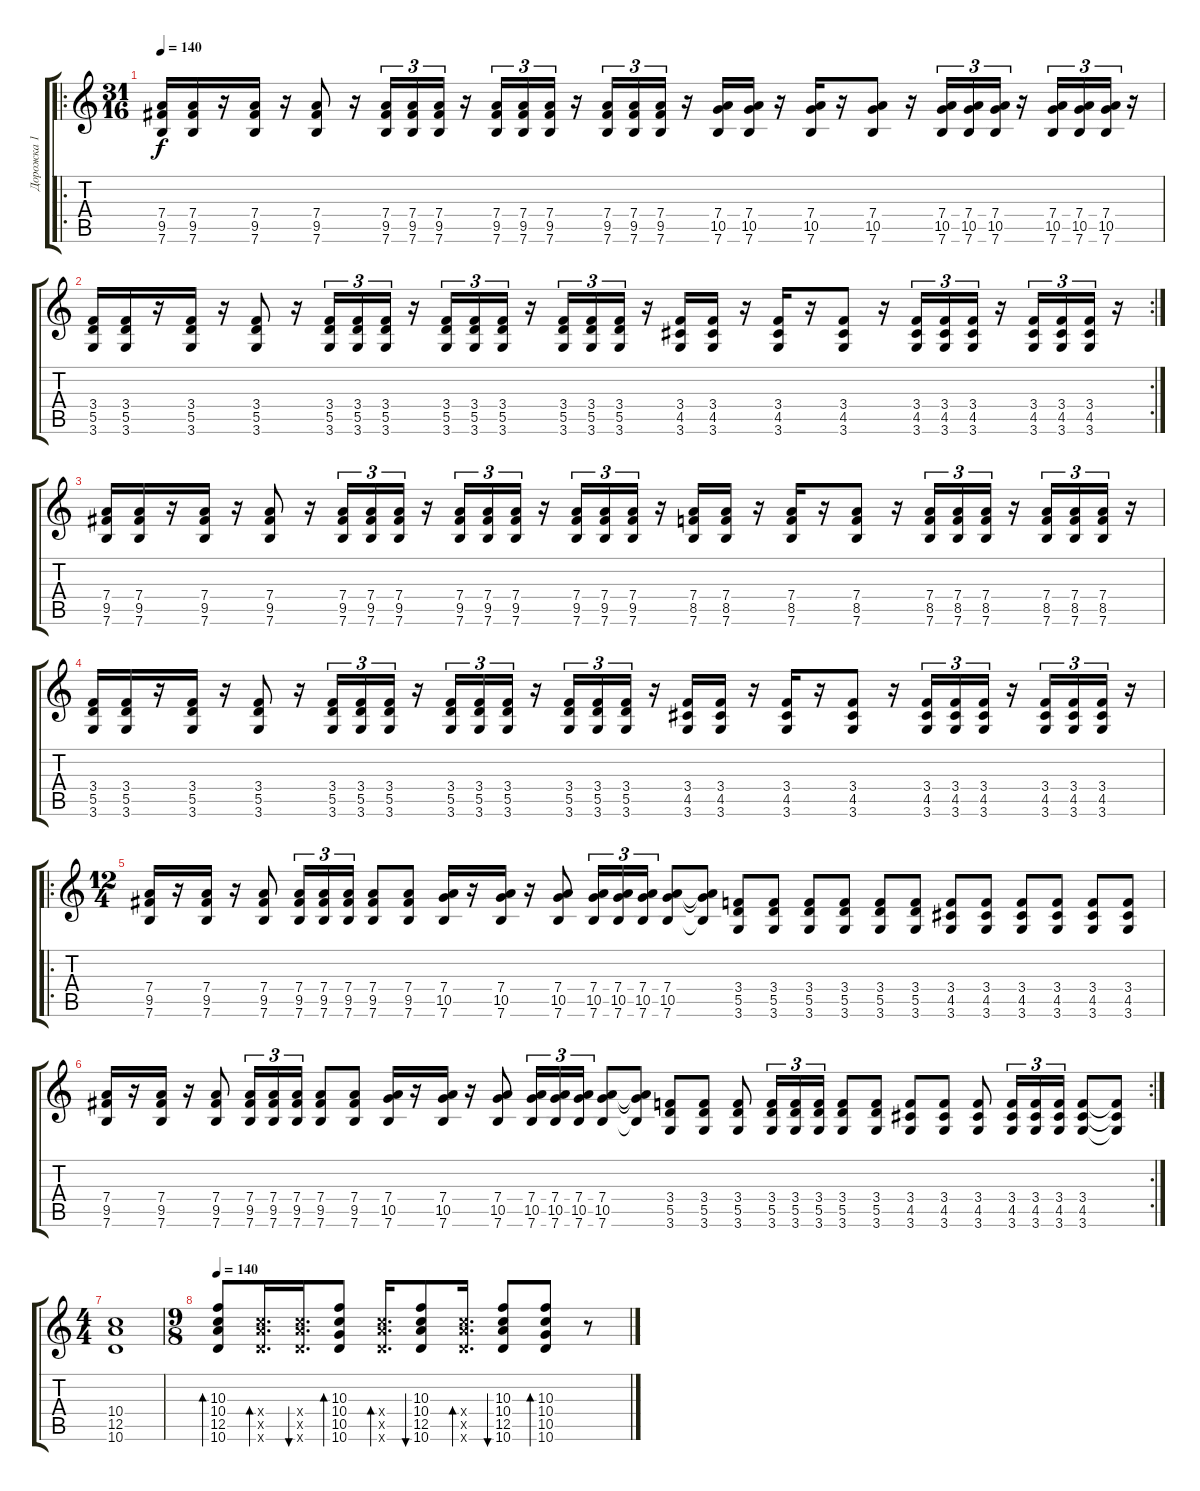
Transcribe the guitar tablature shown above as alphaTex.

\track ("Дорожка 1" "Дорожка 1") {instrument distortionguitar}
\staff {score tabs}
\tuning (E4 B3 G3 D3 A2 E2) {hide}
\ro
\ts (31 16)
\tempo 140
\clef g2
\ks c
(7.4 9.5 7.6).16{dy f} (7.4 9.5 7.6).16 r.16 (7.4 9.5 7.6).16 r.16 (7.4 9.5 7.6).8 r.16 (7.4 9.5 7.6).16{tu (3 2)} (7.4 9.5 7.6).16{tu (3 2)} (7.4 9.5 7.6).16{tu (3 2)} r.16 (7.4 9.5 7.6).16{tu (3 2)} (7.4 9.5 7.6).16{tu (3 2)} (7.4 9.5 7.6).16{tu (3 2)} r.16 (7.4 9.5 7.6).16{tu (3 2)} (7.4 9.5 7.6).16{tu (3 2)} (7.4 9.5 7.6).16{tu (3 2)} r.16 (7.4 10.5 7.6).16 (7.4 10.5 7.6).16 r.16 (7.4 10.5 7.6).16 r.16 (7.4 10.5 7.6).8 r.16 (7.4 10.5 7.6).16{tu (3 2)} (7.4 10.5 7.6).16{tu (3 2)} (7.4 10.5 7.6).16{tu (3 2)} r.16 (7.4 10.5 7.6).16{tu (3 2)} (7.4 10.5 7.6).16{tu (3 2)} (7.4 10.5 7.6).16{tu (3 2)} r.16 |
\rc 2
(3.4 5.5 3.6).16 (3.4 5.5 3.6).16 r.16 (3.4 5.5 3.6).16 r.16 (3.4 5.5 3.6).8 r.16 (3.4 5.5 3.6).16{tu (3 2)} (3.4 5.5 3.6).16{tu (3 2)} (3.4 5.5 3.6).16{tu (3 2)} r.16 (3.4 5.5 3.6).16{tu (3 2)} (3.4 5.5 3.6).16{tu (3 2)} (3.4 5.5 3.6).16{tu (3 2)} r.16 (3.4 5.5 3.6).16{tu (3 2)} (3.4 5.5 3.6).16{tu (3 2)} (3.4 5.5 3.6).16{tu (3 2)} r.16 (3.4 4.5 3.6).16 (3.4 4.5 3.6).16 r.16 (3.4 4.5 3.6).16 r.16 (3.4 4.5 3.6).8 r.16 (3.4 4.5 3.6).16{tu (3 2)} (3.4 4.5 3.6).16{tu (3 2)} (3.4 4.5 3.6).16{tu (3 2)} r.16 (3.4 4.5 3.6).16{tu (3 2)} (3.4 4.5 3.6).16{tu (3 2)} (3.4 4.5 3.6).16{tu (3 2)} r.16 |
(7.4 9.5 7.6).16 (7.4 9.5 7.6).16 r.16 (7.4 9.5 7.6).16 r.16 (7.4 9.5 7.6).8 r.16 (7.4 9.5 7.6).16{tu (3 2)} (7.4 9.5 7.6).16{tu (3 2)} (7.4 9.5 7.6).16{tu (3 2)} r.16 (7.4 9.5 7.6).16{tu (3 2)} (7.4 9.5 7.6).16{tu (3 2)} (7.4 9.5 7.6).16{tu (3 2)} r.16 (7.4 9.5 7.6).16{tu (3 2)} (7.4 9.5 7.6).16{tu (3 2)} (7.4 9.5 7.6).16{tu (3 2)} r.16 (7.4 8.5 7.6).16 (7.4 8.5 7.6).16 r.16 (7.4 8.5 7.6).16 r.16 (7.4 8.5 7.6).8 r.16 (7.4 8.5 7.6).16{tu (3 2)} (7.4 8.5 7.6).16{tu (3 2)} (7.4 8.5 7.6).16{tu (3 2)} r.16 (7.4 8.5 7.6).16{tu (3 2)} (7.4 8.5 7.6).16{tu (3 2)} (7.4 8.5 7.6).16{tu (3 2)} r.16 |
(3.4 5.5 3.6).16 (3.4 5.5 3.6).16 r.16 (3.4 5.5 3.6).16 r.16 (3.4 5.5 3.6).8 r.16 (3.4 5.5 3.6).16{tu (3 2)} (3.4 5.5 3.6).16{tu (3 2)} (3.4 5.5 3.6).16{tu (3 2)} r.16 (3.4 5.5 3.6).16{tu (3 2)} (3.4 5.5 3.6).16{tu (3 2)} (3.4 5.5 3.6).16{tu (3 2)} r.16 (3.4 5.5 3.6).16{tu (3 2)} (3.4 5.5 3.6).16{tu (3 2)} (3.4 5.5 3.6).16{tu (3 2)} r.16 (3.4 4.5 3.6).16 (3.4 4.5 3.6).16 r.16 (3.4 4.5 3.6).16 r.16 (3.4 4.5 3.6).8 r.16 (3.4 4.5 3.6).16{tu (3 2)} (3.4 4.5 3.6).16{tu (3 2)} (3.4 4.5 3.6).16{tu (3 2)} r.16 (3.4 4.5 3.6).16{tu (3 2)} (3.4 4.5 3.6).16{tu (3 2)} (3.4 4.5 3.6).16{tu (3 2)} r.16 |
\ro
\ts (12 4)
(7.4 9.5 7.6).16 r.16 (7.4 9.5 7.6).16 r.16 (7.4 9.5 7.6).8 (7.4 9.5 7.6).16{tu (3 2)} (7.4 9.5 7.6).16{tu (3 2)} (7.4 9.5 7.6).16{tu (3 2)} (7.4 9.5 7.6).8 (7.4 9.5 7.6).8 (7.4 10.5 7.6).16 r.16 (7.4 10.5 7.6).16 r.16 (7.4 10.5 7.6).8 (7.4 10.5 7.6).16{tu (3 2)} (7.4 10.5 7.6).16{tu (3 2)} (7.4 10.5 7.6).16{tu (3 2)} (7.4 10.5 7.6).8 (7.4{t} 10.5{t} 7.6{t}).8 (3.4 5.5 3.6).8 (3.4 5.5 3.6).8 (3.4 5.5 3.6).8 (3.4 5.5 3.6).8 (3.4 5.5 3.6).8 (3.4 5.5 3.6).8 (3.4 4.5 3.6).8 (3.4 4.5 3.6).8 (3.4 4.5 3.6).8 (3.4 4.5 3.6).8 (3.4 4.5 3.6).8 (3.4 4.5 3.6).8 |
\rc 2
(7.4 9.5 7.6).16 r.16 (7.4 9.5 7.6).16 r.16 (7.4 9.5 7.6).8 (7.4 9.5 7.6).16{tu (3 2)} (7.4 9.5 7.6).16{tu (3 2)} (7.4 9.5 7.6).16{tu (3 2)} (7.4 9.5 7.6).8 (7.4 9.5 7.6).8 (7.4 10.5 7.6).16 r.16 (7.4 10.5 7.6).16 r.16 (7.4 10.5 7.6).8 (7.4 10.5 7.6).16{tu (3 2)} (7.4 10.5 7.6).16{tu (3 2)} (7.4 10.5 7.6).16{tu (3 2)} (7.4 10.5 7.6).8 (7.4{t} 10.5{t} 7.6{t}).8 (3.4 5.5 3.6).8 (3.4 5.5 3.6).8 (3.4 5.5 3.6).8 (3.4 5.5 3.6).16{tu (3 2)} (3.4 5.5 3.6).16{tu (3 2)} (3.4 5.5 3.6).16{tu (3 2)} (3.4 5.5 3.6).8 (3.4 5.5 3.6).8 (3.4 4.5 3.6).8 (3.4 4.5 3.6).8 (3.4 4.5 3.6).8 (3.4 4.5 3.6).16{tu (3 2)} (3.4 4.5 3.6).16{tu (3 2)} (3.4 4.5 3.6).16{tu (3 2)} (3.4 4.5 3.6).8 (3.4{t} 4.5{t} 3.6{t}).8 |
\ts (4 4)
(10.4 12.5 10.6).1 |
\ts (9 8)
\tempo 140
(10.3 10.4 12.5 10.6).8{bd 60 instrument acousticguitarnylon} (10.4{x} 12.5{x} 10.6{x}).16{d bd 60} (10.4{x} 12.5{x} 10.6{x}).16{d bu 60} (10.3 10.4 10.5 10.6).8{bd 60} (10.4{x} 12.5{x} 10.6{x}).16{d bd 60} (10.3 10.4 12.5 10.6).8{bu 60} (10.4{x} 12.5{x} 10.6{x}).16{d bd 60} (10.3 10.4 12.5 10.6).8{bu 60} (10.3 10.4 10.5 10.6).8{bd 60} r.8
